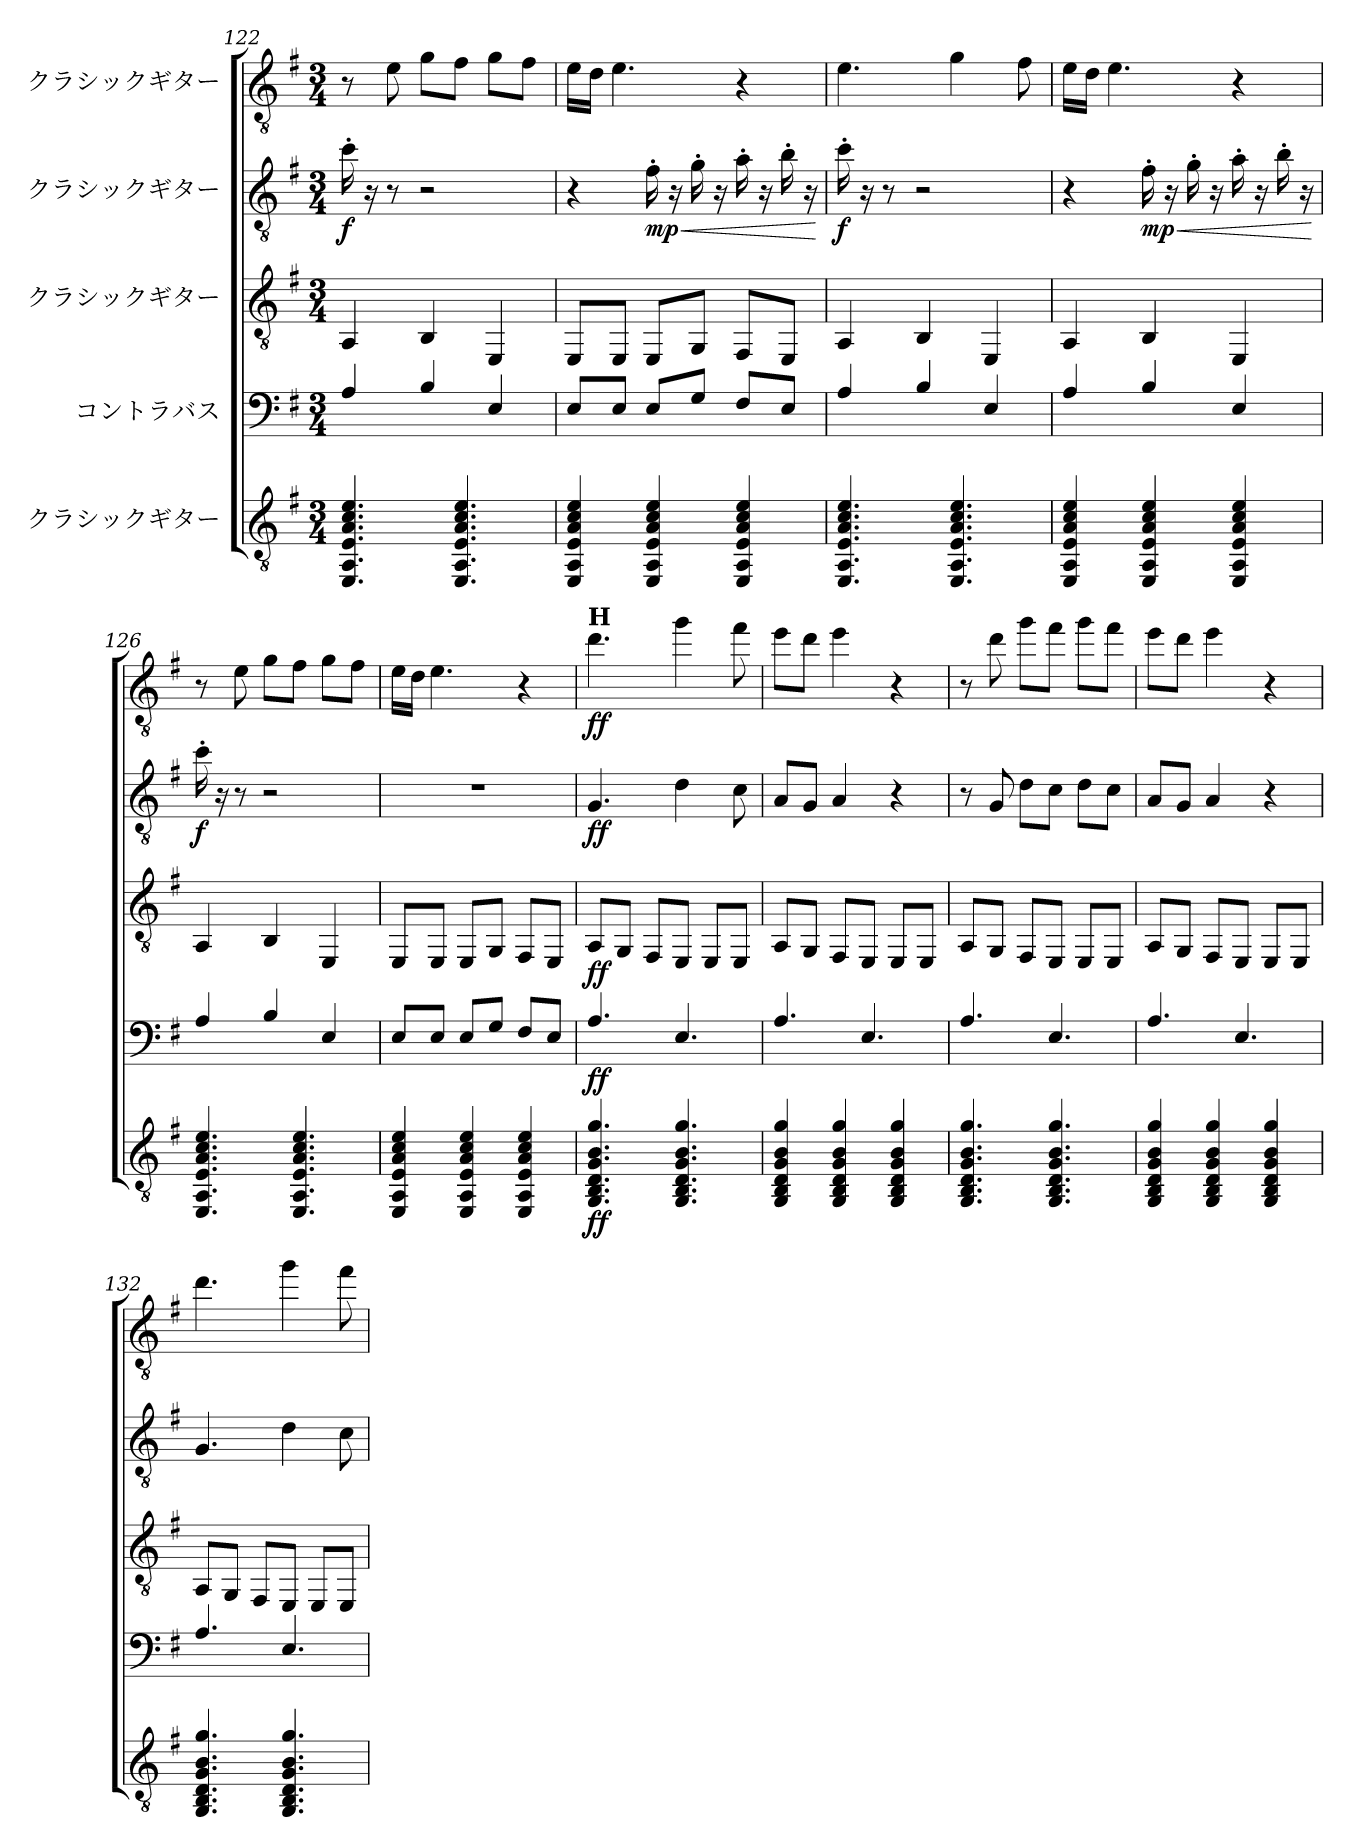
**kern	**dynam	**kern	**dynam	**kern	**dynam	**kern	**dynam	**kern	**dynam
*part5	*part5	*part4	*part4	*part3	*part3	*part2	*part2	*part1	*part1
*staff5	*staff5	*staff4	*staff4	*staff3	*staff3	*staff2	*staff2	*staff1	*staff1
*I"クラシックギター	*	*I"コントラバス	*	*I"クラシックギター	*	*I"クラシックギター	*	*I"クラシックギター	*
*clefGv2	*	*clefF4	*	*clefGv2	*	*clefGv2	*	*clefGv2	*
*	*	*ITrd7c12	*	*	*	*	*	*	*
*k[f#]	*	*k[f#]	*	*k[f#]	*	*k[f#]	*	*k[f#]	*
*M3/4	*	*M3/4	*	*M3/4	*	*M3/4	*	*M3/4	*
=122	=122	=122	=122	=122	=122	=122	=122	=122	=122
!	!	!	!	!	!	!	!LO:DY:b	!	!
4.EE/ 4.AA/ 4.E/ 4.A/ 4.c/ 4.e/	.	4AA/	.	4AA/	.	16cc'\	f	8r	.
.	.	.	.	.	.	16r	.	.	.
.	.	.	.	.	.	8r	.	8e\	.
.	.	4BB/	.	4BB/	.	2r	.	8g\L	.
4.EE/ 4.AA/ 4.E/ 4.A/ 4.c/ 4.e/	.	.	.	.	.	.	.	8f#\J	.
.	.	4EE/	.	4EE/	.	.	.	8g\L	.
.	.	.	.	.	.	.	.	8f#\J	.
=123	=123	=123	=123	=123	=123	=123	=123	=123	=123
4EE/ 4AA/ 4E/ 4A/ 4c/ 4e/	.	8EE/L	.	8EE/L	.	4r	.	16e\LL	.
.	.	.	.	.	.	.	.	16d\JJ	.
.	.	8EE/J	.	8EE/J	.	.	.	4.e\	.
!	!	!	!	!	!	!	!LO:HP:b	!	!
!	!	!	!	!	!	!	!LO:DY:n=1:b	!	!
4EE/ 4AA/ 4E/ 4A/ 4c/ 4e/	.	8EE/L	.	8EE/L	.	16f#'\	< mp	.	.
.	.	.	.	.	.	16r	.	.	.
.	.	8GG/J	.	8GG/J	.	16g'\	.	.	.
.	.	.	.	.	.	16r	.	.	.
4EE/ 4AA/ 4E/ 4A/ 4c/ 4e/	.	8FF#/L	.	8FF#/L	.	16a'\	.	4r	.
.	.	.	.	.	.	16r	.	.	.
.	.	8EE/J	.	8EE/J	.	16b'\	.	.	.
.	.	.	.	.	.	16r	.	.	.
.	.	.	.	.	.	.	[	.	.
=124	=124	=124	=124	=124	=124	=124	=124	=124	=124
!	!	!	!	!	!	!	!LO:DY:b	!	!
4.EE/ 4.AA/ 4.E/ 4.A/ 4.c/ 4.e/	.	4AA/	.	4AA/	.	16cc'\	f	4.e\	.
.	.	.	.	.	.	16r	.	.	.
.	.	.	.	.	.	8r	.	.	.
.	.	4BB/	.	4BB/	.	2r	.	.	.
4.EE/ 4.AA/ 4.E/ 4.A/ 4.c/ 4.e/	.	.	.	.	.	.	.	4g\	.
.	.	4EE/	.	4EE/	.	.	.	.	.
.	.	.	.	.	.	.	.	8f#\	.
!!LO:PB:g=z
=125	=125	=125	=125	=125	=125	=125	=125	=125	=125
4EE/ 4AA/ 4E/ 4A/ 4c/ 4e/	.	4AA/	.	4AA/	.	4r	.	16e\LL	.
.	.	.	.	.	.	.	.	16d\JJ	.
.	.	.	.	.	.	.	.	4.e\	.
!	!	!	!	!	!	!	!LO:HP:b	!	!
!	!	!	!	!	!	!	!LO:DY:n=1:b	!	!
4EE/ 4AA/ 4E/ 4A/ 4c/ 4e/	.	4BB/	.	4BB/	.	16f#'\	< mp	.	.
.	.	.	.	.	.	16r	.	.	.
.	.	.	.	.	.	16g'\	.	.	.
.	.	.	.	.	.	16r	.	.	.
4EE/ 4AA/ 4E/ 4A/ 4c/ 4e/	.	4EE/	.	4EE/	.	16a'\	.	4r	.
.	.	.	.	.	.	16r	.	.	.
.	.	.	.	.	.	16b'\	.	.	.
.	.	.	.	.	.	16r	.	.	.
.	.	.	.	.	.	.	[	.	.
=126	=126	=126	=126	=126	=126	=126	=126	=126	=126
!	!	!	!	!	!	!	!LO:DY:b	!	!
4.EE/ 4.AA/ 4.E/ 4.A/ 4.c/ 4.e/	.	4AA/	.	4AA/	.	16cc'\	f	8r	.
.	.	.	.	.	.	16r	.	.	.
.	.	.	.	.	.	8r	.	8e\	.
.	.	4BB/	.	4BB/	.	2r	.	8g\L	.
4.EE/ 4.AA/ 4.E/ 4.A/ 4.c/ 4.e/	.	.	.	.	.	.	.	8f#\J	.
.	.	4EE/	.	4EE/	.	.	.	8g\L	.
.	.	.	.	.	.	.	.	8f#\J	.
=127	=127	=127	=127	=127	=127	=127	=127	=127	=127
4EE/ 4AA/ 4E/ 4A/ 4c/ 4e/	.	8EE/L	.	8EE/L	.	2.r	.	16e\LL	.
.	.	.	.	.	.	.	.	16d\JJ	.
.	.	8EE/J	.	8EE/J	.	.	.	4.e\	.
4EE/ 4AA/ 4E/ 4A/ 4c/ 4e/	.	8EE/L	.	8EE/L	.	.	.	.	.
.	.	8GG/J	.	8GG/J	.	.	.	.	.
4EE/ 4AA/ 4E/ 4A/ 4c/ 4e/	.	8FF#/L	.	8FF#/L	.	.	.	4r	.
.	.	8EE/J	.	8EE/J	.	.	.	.	.
=128	=128	=128	=128	=128	=128	=128	=128	=128	=128
!	!	!	!	!	!	!	!	!LO:TX:a:B:t=H	!
!	!LO:DY:b	!	!LO:DY:b	!	!LO:DY:b	!	!LO:DY:b	!	!LO:DY:b
4.GG/ 4.BB/ 4.D/ 4.G/ 4.B/ 4.g/	ff	4.AA/	ff	8AA/L	ff	4.G/	ff	4.dd\	ff
.	.	.	.	8GG/J	.	.	.	.	.
.	.	.	.	8FF#/L	.	.	.	.	.
4.GG/ 4.BB/ 4.D/ 4.G/ 4.B/ 4.g/	.	4.EE/	.	8EE/J	.	4d\	.	4gg\	.
.	.	.	.	8EE/L	.	.	.	.	.
.	.	.	.	8EE/J	.	8c\	.	8ff#\	.
=129	=129	=129	=129	=129	=129	=129	=129	=129	=129
4GG/ 4BB/ 4D/ 4G/ 4B/ 4g/	.	4.AA/	.	8AA/L	.	8A/L	.	8ee\L	.
.	.	.	.	8GG/J	.	8G/J	.	8dd\J	.
4GG/ 4BB/ 4D/ 4G/ 4B/ 4g/	.	.	.	8FF#/L	.	4A/	.	4ee\	.
.	.	4.EE/	.	8EE/J	.	.	.	.	.
4GG/ 4BB/ 4D/ 4G/ 4B/ 4g/	.	.	.	8EE/L	.	4r	.	4r	.
.	.	.	.	8EE/J	.	.	.	.	.
!!LO:LB:g=z
=130	=130	=130	=130	=130	=130	=130	=130	=130	=130
4.GG/ 4.BB/ 4.D/ 4.G/ 4.B/ 4.g/	.	4.AA/	.	8AA/L	.	8r	.	8r	.
.	.	.	.	8GG/J	.	8G/	.	8dd\	.
.	.	.	.	8FF#/L	.	8d\L	.	8gg\L	.
4.GG/ 4.BB/ 4.D/ 4.G/ 4.B/ 4.g/	.	4.EE/	.	8EE/J	.	8c\J	.	8ff#\J	.
.	.	.	.	8EE/L	.	8d\L	.	8gg\L	.
.	.	.	.	8EE/J	.	8c\J	.	8ff#\J	.
=131	=131	=131	=131	=131	=131	=131	=131	=131	=131
4GG/ 4BB/ 4D/ 4G/ 4B/ 4g/	.	4.AA/	.	8AA/L	.	8A/L	.	8ee\L	.
.	.	.	.	8GG/J	.	8G/J	.	8dd\J	.
4GG/ 4BB/ 4D/ 4G/ 4B/ 4g/	.	.	.	8FF#/L	.	4A/	.	4ee\	.
.	.	4.EE/	.	8EE/J	.	.	.	.	.
4GG/ 4BB/ 4D/ 4G/ 4B/ 4g/	.	.	.	8EE/L	.	4r	.	4r	.
.	.	.	.	8EE/J	.	.	.	.	.
=132	=132	=132	=132	=132	=132	=132	=132	=132	=132
4.GG/ 4.BB/ 4.D/ 4.G/ 4.B/ 4.g/	.	4.AA/	.	8AA/L	.	4.G/	.	4.dd\	.
.	.	.	.	8GG/J	.	.	.	.	.
.	.	.	.	8FF#/L	.	.	.	.	.
4.GG/ 4.BB/ 4.D/ 4.G/ 4.B/ 4.g/	.	4.EE/	.	8EE/J	.	4d\	.	4gg\	.
.	.	.	.	8EE/L	.	.	.	.	.
.	.	.	.	8EE/J	.	8c\	.	8ff#\	.
=	=	=	=	=	=	=	=	=	=
*-	*-	*-	*-	*-	*-	*-	*-	*-	*-
